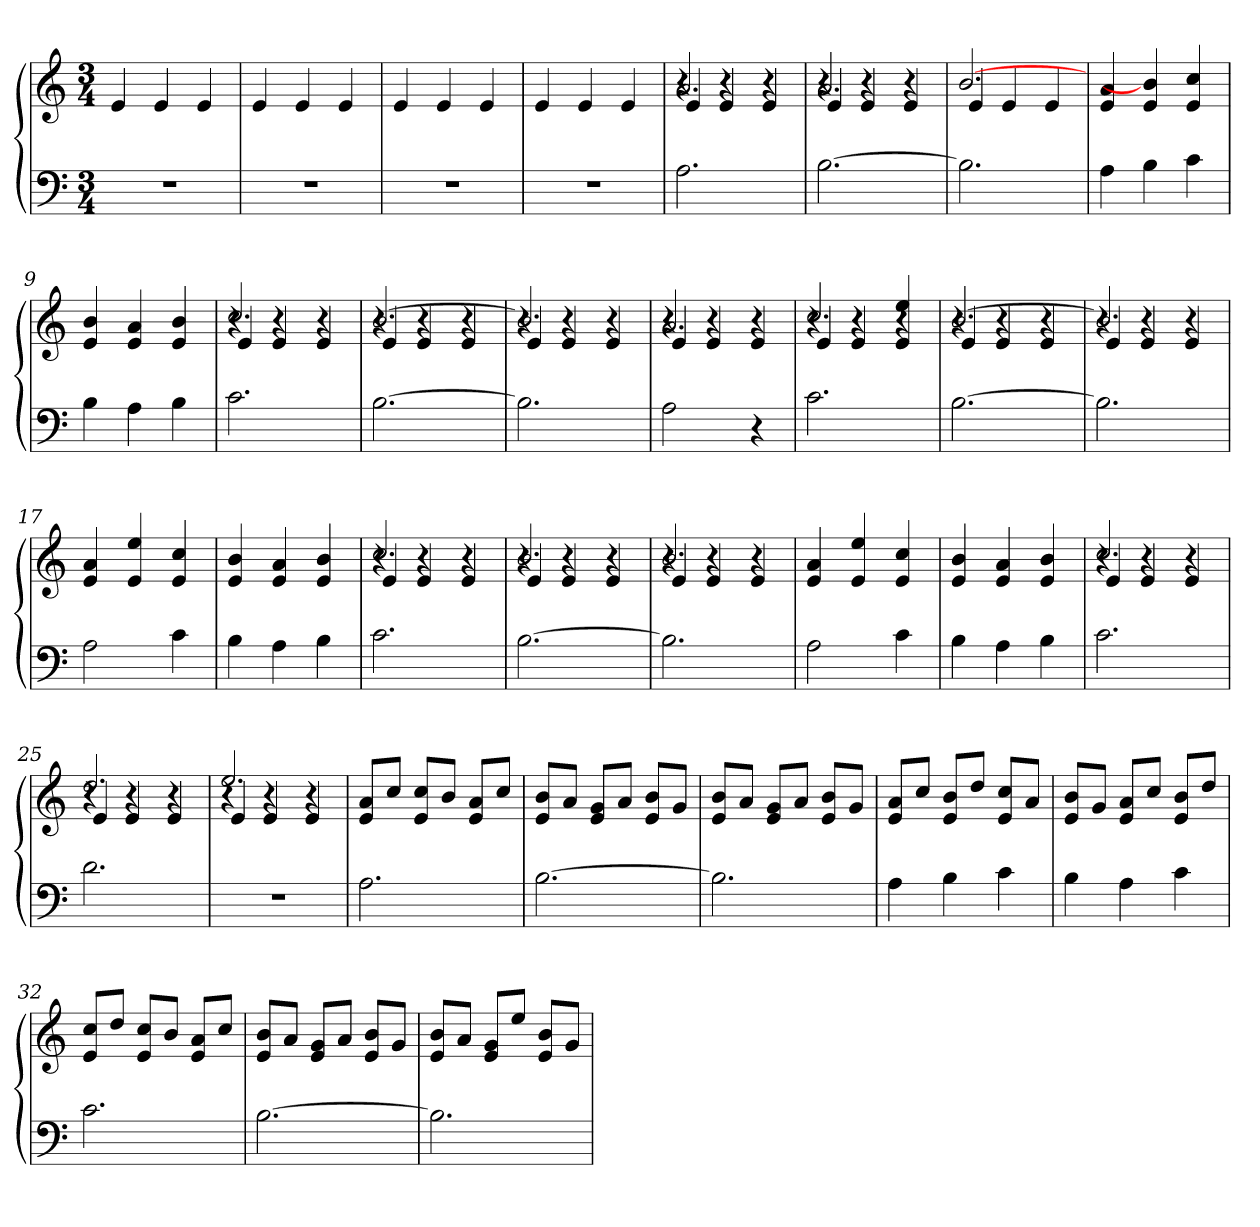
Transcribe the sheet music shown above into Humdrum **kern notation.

**kern	**kern	**dynam
*part1	*part1	*part1
*staff2	*staff1	*staff1/2
*clefF4	*clefG2	*
*k[]	*k[]	*
*M3/4	*M3/4	*
=1	=1	=1
!	!	!LO:DY:a
2.r	4e/	M.M. = 100
.	4e/	.
.	4e/	.
=2	=2	=2
2.r	4e/	.
.	4e/	.
.	4e/	.
=3	=3	=3
2.r	4e/	.
.	4e/	.
.	4e/	.
=4	=4	=4
2.r	4e/	.
.	4e/	.
.	4e/	.
=5	=5	=5
*	*^	*
*	*	*^	*
2.A\	2.a/	4r	4e/	.
.	.	4r	4e/	.
.	.	4r	4e/	.
=6	=6	=6	=6	=6
[2.B\	2.a/	4r	4e/	.
.	.	4r	4e/	.
.	.	4r	4e/	.
*	*	*v	*v	*
=7	=7	=7	=7
2.B\]	[2.b/	4e/	.
.	.	4e/	.
.	.	4e/	.
*	*v	*v	*
=8	=8	=8
4A\	4e/ 4a/	.
4B\	4e/ 4b]/	.
4c\	4e/ 4cc/	.
=9	=9	=9
4B\	4e/ 4b/	.
4A\	4e/ 4a/	.
4B\	4e/ 4b/	.
=10	=10	=10
*	*^	*
*	*	*^	*
2.c\	2.cc/	4r	4e/	.
.	.	4r	4e/	.
.	.	4r	4e/	.
!!LO:LB:g=z	!!	!!
=11	=11	=11	=11	=11
[2.B\	[2.b/	4r	4e/	.
.	.	4r	4e/	.
.	.	4r	4e/	.
=12	=12	=12	=12	=12
2.B\]	2.b/]	4r	4e/	.
.	.	4r	4e/	.
.	.	4r	4e/	.
=13	=13	=13	=13	=13
2A\	2.a/	4r	4e/	.
.	.	4r	4e/	.
4r	.	4r	4e/	.
=14	=14	=14	=14	=14
2.c\	2.cc/	4r	4e/	.
.	.	4r	4e/	.
.	.	4r	4e/ 4ee/	.
=15	=15	=15	=15	=15
[2.B\	[2.b/	4r	4e/	.
.	.	4r	4e/	.
.	.	4r	4e/	.
=16	=16	=16	=16	=16
2.B\]	2.b/]	4r	4e/	.
.	.	4r	4e/	.
.	.	4r	4e/	.
*	*v	*v	*v	*
=17	=17	=17
2A\	4e/ 4a/	.
.	4e/ 4ee/	.
4c\	4e/ 4cc/	.
=18	=18	=18
4B\	4e/ 4b/	.
4A\	4e/ 4a/	.
4B\	4e/ 4b/	.
=19	=19	=19
*	*^	*
*	*	*^	*
2.c\	2.cc/	4r	4e/	.
.	.	4r	4e/	.
.	.	4r	4e/	.
=20	=20	=20	=20	=20
[2.B\	2.b/	4r	4e/	.
.	.	4r	4e/	.
.	.	4r	4e/	.
!!LO:LB:g=z	!!	!!
=21	=21	=21	=21	=21
2.B\]	2.b/	4r	4e/	.
.	.	4r	4e/	.
.	.	4r	4e/	.
*	*v	*v	*v	*
=22	=22	=22
2A\	4e/ 4a/	.
.	4e/ 4ee/	.
4c\	4e/ 4cc/	.
=23	=23	=23
4B\	4e/ 4b/	.
4A\	4e/ 4a/	.
4B\	4e/ 4b/	.
=24	=24	=24
*	*^	*
*	*	*^	*
2.c\	2.cc/	4r	4e/	.
.	.	4r	4e/	.
.	.	4r	4e/	.
=25	=25	=25	=25	=25
2.d\	2.dd/	4r	4e/	.
.	.	4r	4e/	.
.	.	4r	4e/	.
=26	=26	=26	=26	=26
2.r	2.ee/	4r	4e/	.
.	.	4r	4e/	.
.	.	4r	4e/	.
*	*v	*v	*v	*
=27	=27	=27
2.A\	8e/ 8a/L	.
.	8cc/J	.
.	8e/ 8cc/L	.
.	8b/J	.
.	8e/ 8a/L	.
.	8cc/J	.
=28	=28	=28
[2.B\	8e/ 8b/L	.
.	8a/J	.
.	8e/ 8g/L	.
.	8a/J	.
.	8e/ 8b/L	.
.	8g/J	.
=29	=29	=29
2.B\]	8e/ 8b/L	.
.	8a/J	.
.	8e/ 8g/L	.
.	8a/J	.
.	8e/ 8b/L	.
.	8g/J	.
!!LO:LB:g=z
=30	=30	=30
4A\	8e/ 8a/L	.
.	8cc/J	.
4B\	8e/ 8b/L	.
.	8dd/J	.
4c\	8e/ 8cc/L	.
.	8a/J	.
=31	=31	=31
4B\	8e/ 8b/L	.
.	8g/J	.
4A\	8e/ 8a/L	.
.	8cc/J	.
4c\	8e/ 8b/L	.
.	8dd/J	.
=32	=32	=32
2.c\	8e/ 8cc/L	.
.	8dd/J	.
.	8e/ 8cc/L	.
.	8b/J	.
.	8e/ 8a/L	.
.	8cc/J	.
=33	=33	=33
[2.B\	8e/ 8b/L	.
.	8a/J	.
.	8e/ 8g/L	.
.	8a/J	.
.	8e/ 8b/L	.
.	8g/J	.
=34	=34	=34
2.B\]	8e/ 8b/L	.
.	8a/J	.
.	8e/ 8g/L	.
.	8ee/J	.
.	8e/ 8b/L	.
.	8g/J	.
=	=	=
*-	*-	*-
